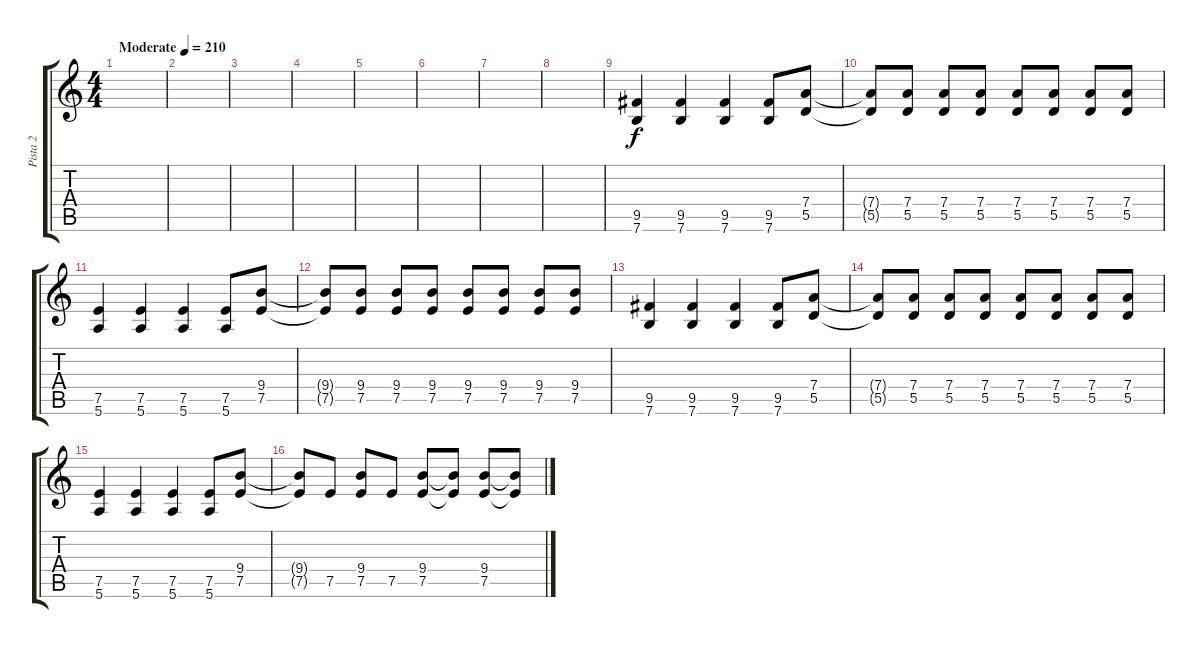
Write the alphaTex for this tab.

\track ("Pista 2" "Pista 2") {instrument distortionguitar}
\staff {score tabs}
\tuning (E4 B3 G3 D3 A2 E2) {hide}
\ts (4 4)
\tempo (210 "Moderate")
\clef g2
\ks c
|
|
|
|
|
|
|
|
(9.5 7.6).4 (9.5 7.6).4 (9.5 7.6).4 (9.5 7.6).8 (7.4 5.5).8 |
(7.4{t} 5.5{t}).8 (7.4 5.5).8 (7.4 5.5).8 (7.4 5.5).8 (7.4 5.5).8 (7.4 5.5).8 (7.4 5.5).8 (7.4 5.5).8 |
(7.5 5.6).4 (7.5 5.6).4 (7.5 5.6).4 (7.5 5.6).8 (9.4 7.5).8 |
(9.4{t} 7.5{t}).8 (9.4 7.5).8 (9.4 7.5).8 (9.4 7.5).8 (9.4 7.5).8 (9.4 7.5).8 (9.4 7.5).8 (9.4 7.5).8 |
(9.5 7.6).4 (9.5 7.6).4 (9.5 7.6).4 (9.5 7.6).8 (7.4 5.5).8 |
(7.4{t} 5.5{t}).8 (7.4 5.5).8 (7.4 5.5).8 (7.4 5.5).8 (7.4 5.5).8 (7.4 5.5).8 (7.4 5.5).8 (7.4 5.5).8 |
(7.5 5.6).4 (7.5 5.6).4 (7.5 5.6).4 (7.5 5.6).8 (9.4 7.5).8 |
(9.4{t} 7.5{t}).8 7.5.8 (9.4 7.5).8 7.5.8 (9.4 7.5).8 (9.4{t} 7.5{t}).8 (9.4 7.5).8 (9.4{t} 7.5{t}).8
